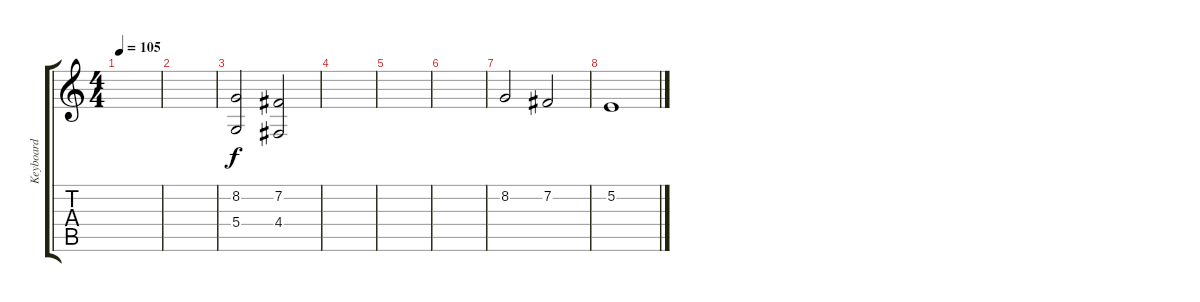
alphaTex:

\track ("Keyboard" "Keyboard") {instrument pad8sweep}
\staff {score tabs}
\tuning (E4 B3 G3 D3 A2 E2) {hide}
\ts (4 4)
\tempo 105
\clef g2
\ks c
|
|
(8.2 5.4).2 (7.2 4.4).2 |
|
|
|
8.2.2 7.2.2 |
5.2.1
